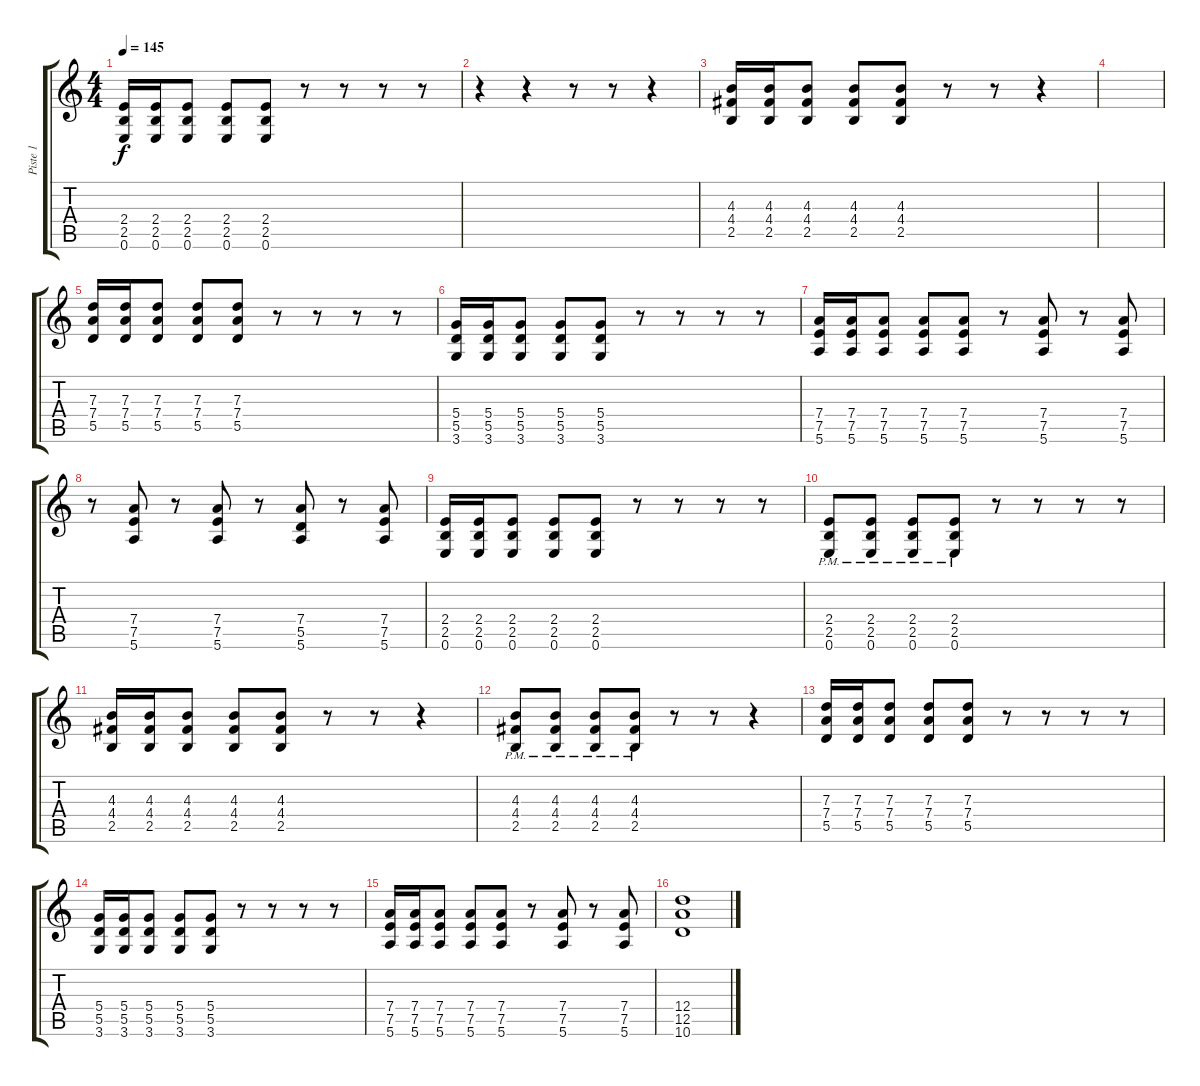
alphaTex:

\track ("Piste 1" "Piste 1") {instrument distortionguitar}
\staff {score tabs}
\tuning (E4 B3 G3 D3 A2 E2) {hide}
\ts (4 4)
\tempo 145
\clef g2
\ks c
(2.4 2.5 0.6).16{dy f instrument distortionguitar} (2.4 2.5 0.6).16 (2.4 2.5 0.6).8 (2.4 2.5 0.6).8 (2.4 2.5 0.6).8 r.8 r.8 r.8 r.8 |
r.4 r.4 r.8 r.8 r.4 |
(4.3 4.4 2.5).16 (4.3 4.4 2.5).16 (4.3 4.4 2.5).8 (4.3 4.4 2.5).8 (4.3 4.4 2.5).8 r.8 r.8 r.4 |
|
(7.3 7.4 5.5).16 (7.3 7.4 5.5).16 (7.3 7.4 5.5).8 (7.3 7.4 5.5).8 (7.3 7.4 5.5).8 r.8 r.8 r.8 r.8 |
(5.4 5.5 3.6).16 (5.4 5.5 3.6).16 (5.4 5.5 3.6).8 (5.4 5.5 3.6).8 (5.4 5.5 3.6).8 r.8 r.8 r.8 r.8 |
(7.4 7.5 5.6).16 (7.4 7.5 5.6).16 (7.4 7.5 5.6).8 (7.4 7.5 5.6).8 (7.4 7.5 5.6).8 r.8 (7.4 7.5 5.6).8 r.8 (7.4 7.5 5.6).8 |
r.8 (7.4 7.5 5.6).8 r.8 (7.4 7.5 5.6).8 r.8 (7.4 5.5 5.6).8 r.8 (7.4 7.5 5.6).8 |
(2.4 2.5 0.6).16 (2.4 2.5 0.6).16 (2.4 2.5 0.6).8 (2.4 2.5 0.6).8 (2.4 2.5 0.6).8 r.8 r.8 r.8 r.8 |
(2.4{pm} 2.5{pm} 0.6{pm}).8 (2.4{pm} 2.5{pm} 0.6{pm}).8 (2.4{pm} 2.5{pm} 0.6{pm}).8 (2.4{pm} 2.5{pm} 0.6{pm}).8 r.8 r.8 r.8 r.8 |
(4.3 4.4 2.5).16 (4.3 4.4 2.5).16 (4.3 4.4 2.5).8 (4.3 4.4 2.5).8 (4.3 4.4 2.5).8 r.8 r.8 r.4 |
(4.3 4.4{pm} 2.5{pm}).8 (4.3 4.4{pm} 2.5{pm}).8 (4.3 4.4{pm} 2.5{pm}).8 (4.3 4.4{pm} 2.5{pm}).8 r.8 r.8 r.4 |
(7.3 7.4 5.5).16 (7.3 7.4 5.5).16 (7.3 7.4 5.5).8 (7.3 7.4 5.5).8 (7.3 7.4 5.5).8 r.8 r.8 r.8 r.8 |
(5.4 5.5 3.6).16 (5.4 5.5 3.6).16 (5.4 5.5 3.6).8 (5.4 5.5 3.6).8 (5.4 5.5 3.6).8 r.8 r.8 r.8 r.8 |
(7.4 7.5 5.6).16 (7.4 7.5 5.6).16 (7.4 7.5 5.6).8 (7.4 7.5 5.6).8 (7.4 7.5 5.6).8 r.8 (7.4 7.5 5.6).8 r.8 (7.4 7.5 5.6).8 |
(12.4 12.5 10.6).1
